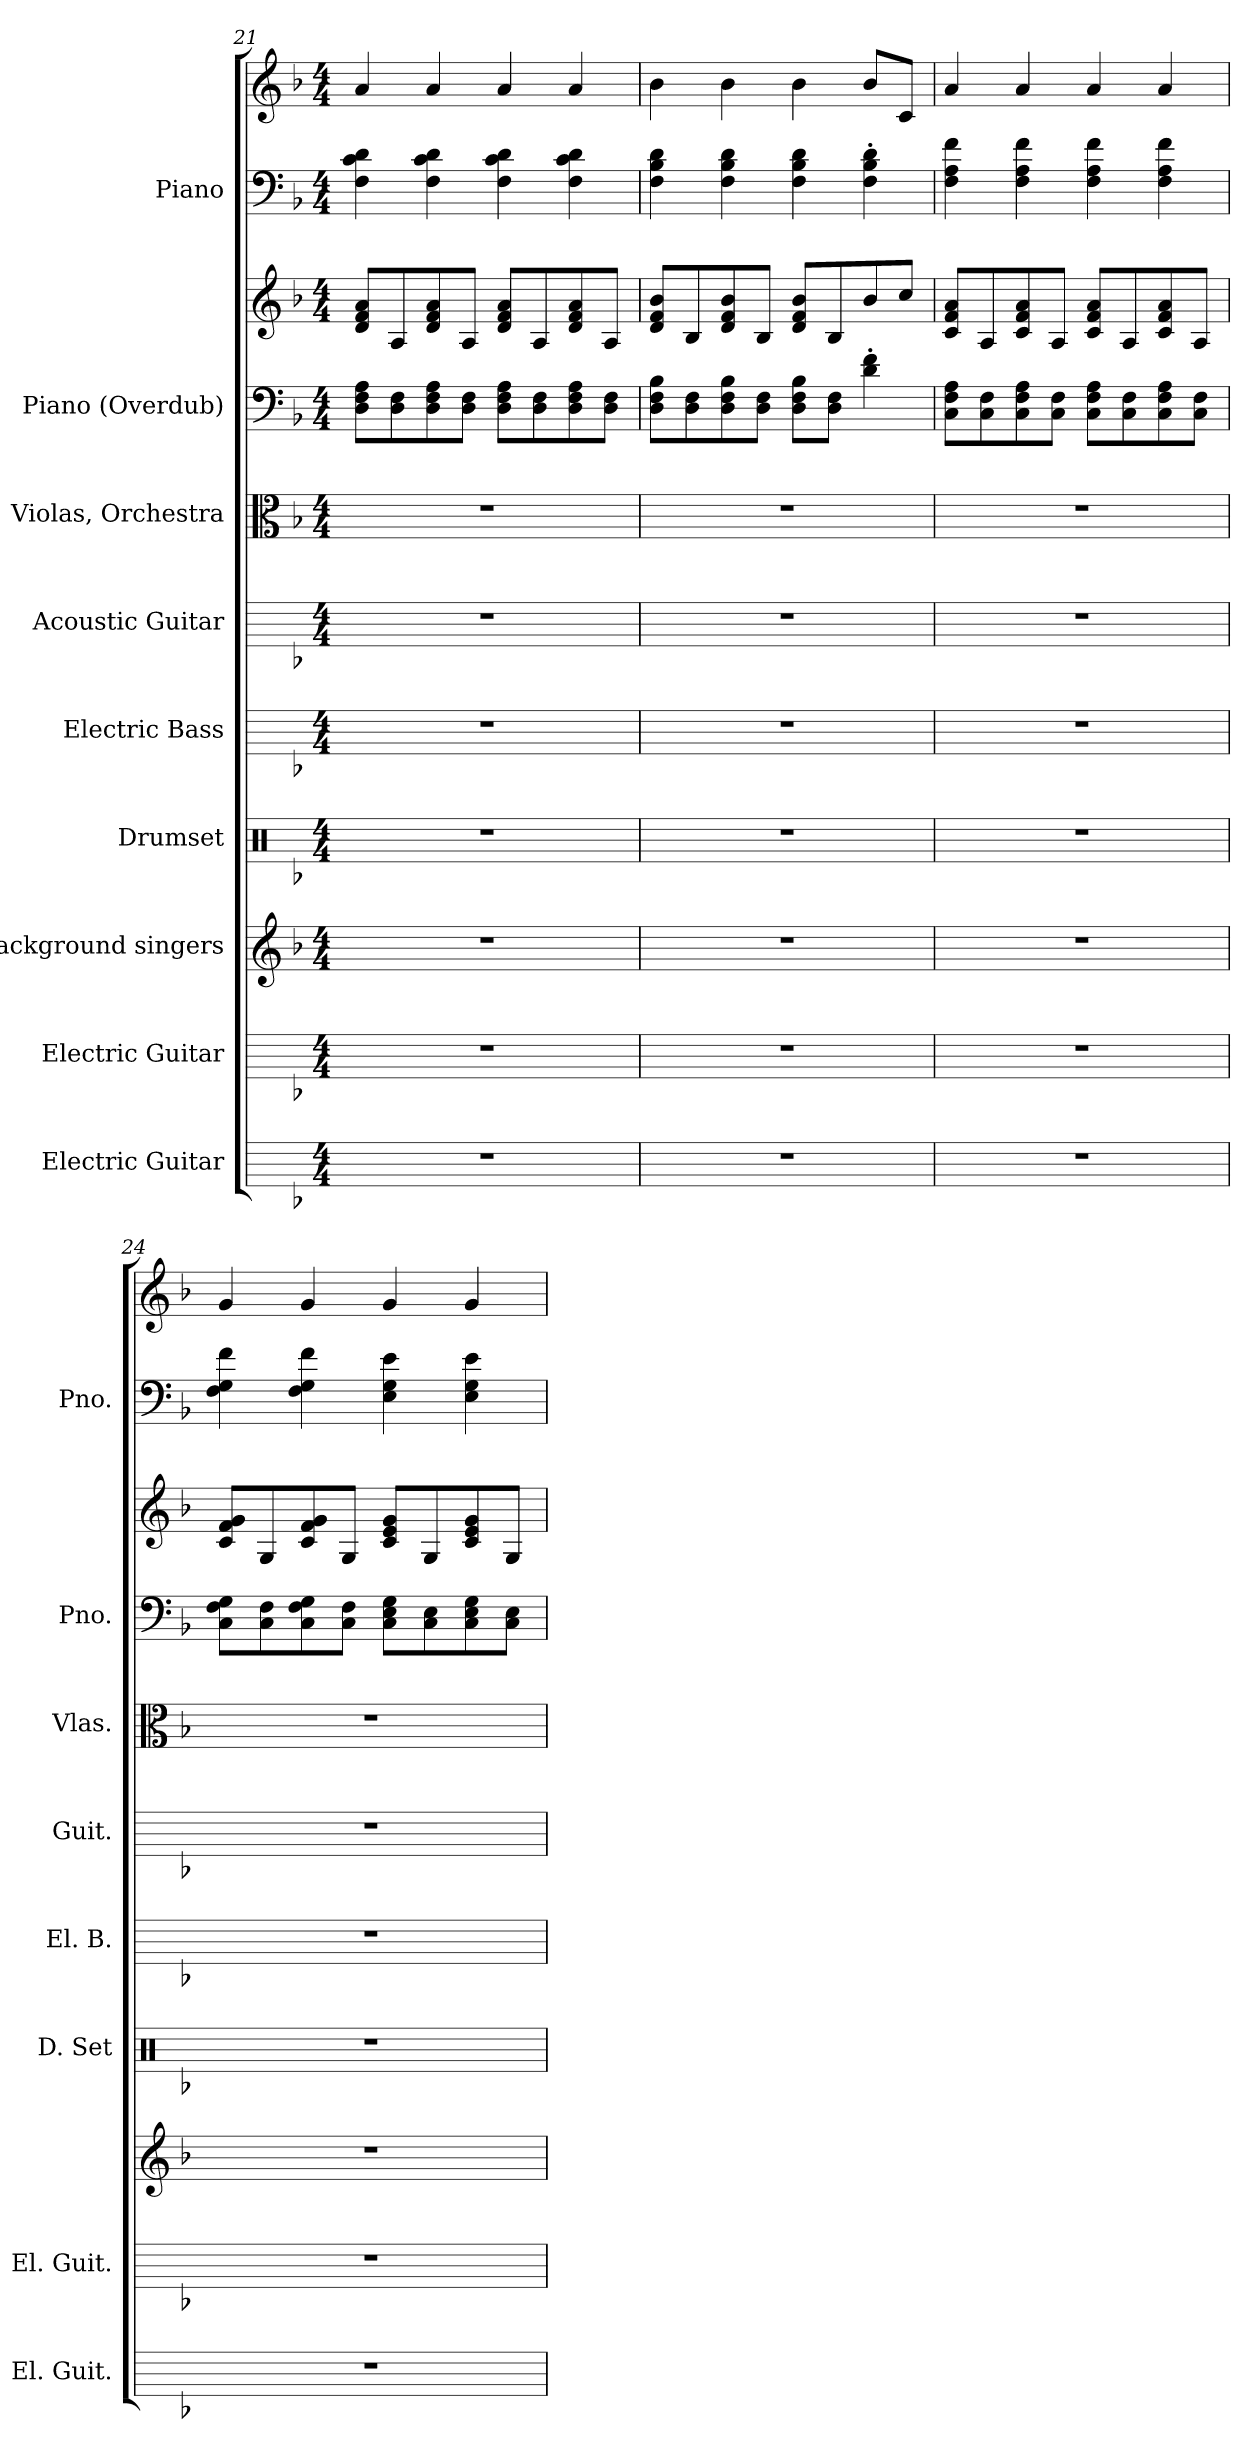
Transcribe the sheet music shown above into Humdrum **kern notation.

**kern	**kern	**kern	**kern	**kern	**kern	**kern	**kern	**kern	**kern	**kern
*part9	*part8	*part7	*part6	*part5	*part4	*part3	*part2	*part2	*part1	*part1
*staff11	*staff10	*staff9	*staff8	*staff7	*staff6	*staff5	*staff4	*staff3	*staff2	*staff1
*I"Electric Guitar	*I"Electric Guitar	*I"Background singers	*I"Drumset	*I"Electric Bass	*I"Acoustic Guitar	*I"Violas, Orchestra	*I"Piano (Overdub)	*	*I"Piano	*
*I'El. Guit.	*I'El. Guit.	*	*I'D. Set	*I'El. B.	*I'Guit.	*I'Vlas.	*I'Pno.	*	*I'Pno.	*
*	*	*clefG2	*clefX	*	*	*clefC3	*clefF4	*clefG2	*clefF4	*clefG2
*	*	*	*	*ITrd7c12	*	*	*	*	*	*
*k[b-]	*k[b-]	*k[b-]	*k[b-]	*k[b-]	*k[b-]	*k[b-]	*k[b-]	*k[b-]	*k[b-]	*k[b-]
*M4/4	*M4/4	*M4/4	*M4/4	*M4/4	*M4/4	*M4/4	*M4/4	*M4/4	*M4/4	*M4/4
=21	=21	=21	=21	=21	=21	=21	=21	=21	=21	=21
1r	1r	1r	1r	1r	1r	1r	8D\ 8F\ 8A\L	8d/ 8f/ 8a/L	4F\ 4c\ 4d\	4a/
.	.	.	.	.	.	.	8D\ 8F\	8A/	.	.
.	.	.	.	.	.	.	8D\ 8F\ 8A\	8d/ 8f/ 8a/	4F\ 4c\ 4d\	4a/
.	.	.	.	.	.	.	8D\ 8F\J	8A/J	.	.
.	.	.	.	.	.	.	8D\ 8F\ 8A\L	8d/ 8f/ 8a/L	4F\ 4c\ 4d\	4a/
.	.	.	.	.	.	.	8D\ 8F\	8A/	.	.
.	.	.	.	.	.	.	8D\ 8F\ 8A\	8d/ 8f/ 8a/	4F\ 4c\ 4d\	4a/
.	.	.	.	.	.	.	8D\ 8F\J	8A/J	.	.
!!LO:PB:g=z
=22	=22	=22	=22	=22	=22	=22	=22	=22	=22	=22
1r	1r	1r	1r	1r	1r	1r	8D\ 8F\ 8B-\L	8d/ 8f/ 8b-/L	4F\ 4B-\ 4d\	4b-\
.	.	.	.	.	.	.	8D\ 8F\	8B-/	.	.
.	.	.	.	.	.	.	8D\ 8F\ 8B-\	8d/ 8f/ 8b-/	4F\ 4B-\ 4d\	4b-\
.	.	.	.	.	.	.	8D\ 8F\J	8B-/J	.	.
.	.	.	.	.	.	.	8D\ 8F\ 8B-\L	8d/ 8f/ 8b-/L	4F\ 4B-\ 4d\	4b-\
.	.	.	.	.	.	.	8D\ 8F\J	8B-/	.	.
.	.	.	.	.	.	.	4d\' 4f\'	8b-/	4F\' 4B-\' 4d\'	8b-/L
.	.	.	.	.	.	.	.	8cc/J	.	8c/J
=23	=23	=23	=23	=23	=23	=23	=23	=23	=23	=23
1r	1r	1r	1r	1r	1r	1r	8C\ 8F\ 8A\L	8c/ 8f/ 8a/L	4F\ 4A\ 4f\	4a/
.	.	.	.	.	.	.	8C\ 8F\	8A/	.	.
.	.	.	.	.	.	.	8C\ 8F\ 8A\	8c/ 8f/ 8a/	4F\ 4A\ 4f\	4a/
.	.	.	.	.	.	.	8C\ 8F\J	8A/J	.	.
.	.	.	.	.	.	.	8C\ 8F\ 8A\L	8c/ 8f/ 8a/L	4F\ 4A\ 4f\	4a/
.	.	.	.	.	.	.	8C\ 8F\	8A/	.	.
.	.	.	.	.	.	.	8C\ 8F\ 8A\	8c/ 8f/ 8a/	4F\ 4A\ 4f\	4a/
.	.	.	.	.	.	.	8C\ 8F\J	8A/J	.	.
=24	=24	=24	=24	=24	=24	=24	=24	=24	=24	=24
1r	1r	1r	1r	1r	1r	1r	8C\ 8F\ 8G\L	8c/ 8f/ 8g/L	4F\ 4G\ 4f\	4g/
.	.	.	.	.	.	.	8C\ 8F\	8G/	.	.
.	.	.	.	.	.	.	8C\ 8F\ 8G\	8c/ 8f/ 8g/	4F\ 4G\ 4f\	4g/
.	.	.	.	.	.	.	8C\ 8F\J	8G/J	.	.
.	.	.	.	.	.	.	8C\ 8E\ 8G\L	8c/ 8e/ 8g/L	4E\ 4G\ 4e\	4g/
.	.	.	.	.	.	.	8C\ 8E\	8G/	.	.
.	.	.	.	.	.	.	8C\ 8E\ 8G\	8c/ 8e/ 8g/	4E\ 4G\ 4e\	4g/
.	.	.	.	.	.	.	8C\ 8E\J	8G/J	.	.
=	=	=	=	=	=	=	=	=	=	=
*-	*-	*-	*-	*-	*-	*-	*-	*-	*-	*-
